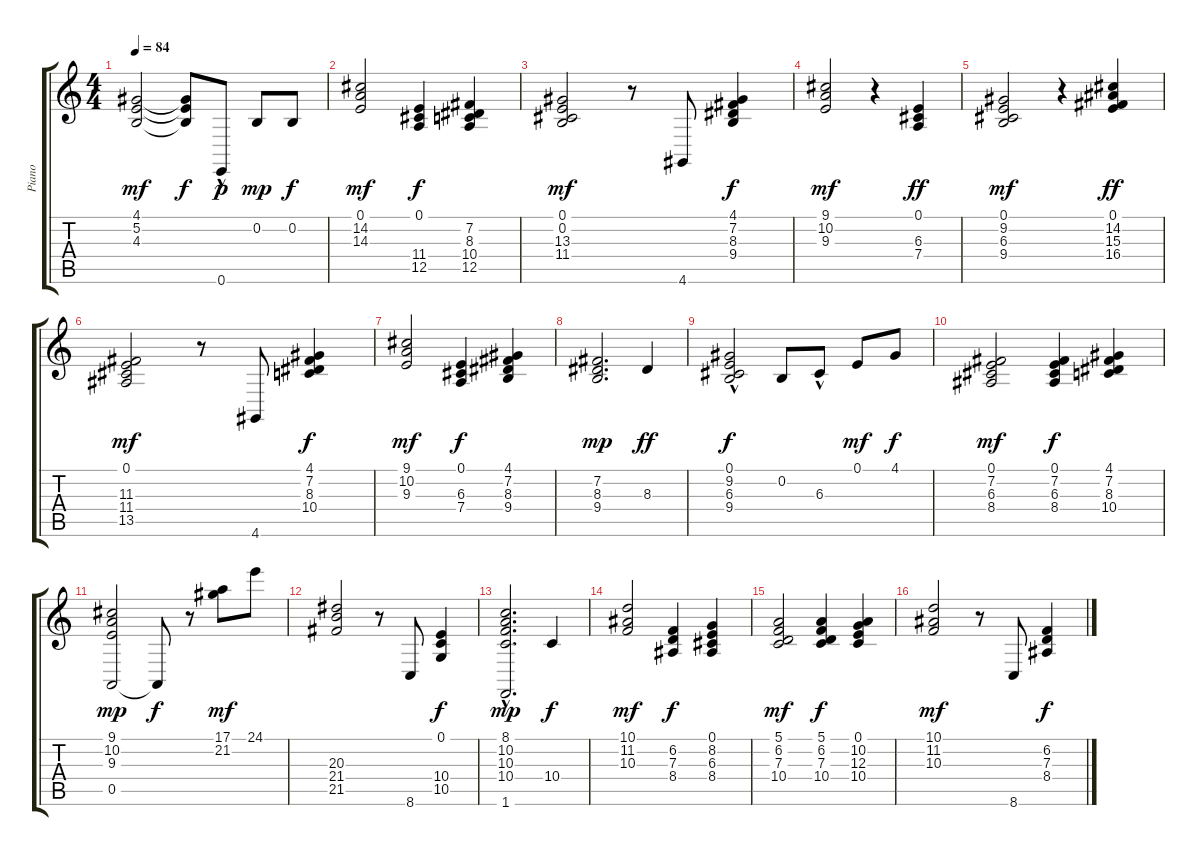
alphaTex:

\track ("Piano   " "Piano   ") {instrument acousticgrandpiano}
\staff {score tabs}
\tuning (E4 B3 G3 D3 A2 E2) {hide}
\ts (4 4)
\tempo 84
\clef g2
\ks c
(4.1 5.2 4.3).2{dy mf} (4.1{t} 5.2{t} 4.3{t}).8{dy f} 0.6{hac}.8{dy p} 0.2.8{dy mp} 0.2.8{dy f} |
(0.1 14.2 14.3).2{dy mf} (0.1 11.4 12.5).4{dy f} (7.2 8.3 10.4 12.5).4 |
(0.1 0.2 13.3 11.4).2{dy mf} r.8 4.6.8 (4.1 7.2 8.3 9.4).4{dy f} |
(9.1 10.2 9.3).2{dy mf} r.4 (0.1 6.3 7.4).4{dy ff} |
(0.1 9.2 6.3 9.4).2{dy mf} r.4 (0.1 14.2 15.3 16.4).4{dy ff} |
(0.1 11.3 11.4 13.5).2{dy mf} r.8 4.6.8 (4.1 7.2 8.3 10.4).4{dy f} |
(9.1 10.2 9.3).2{dy mf} (0.1 6.3 7.4).4{dy f} (4.1 7.2 8.3 9.4).4 |
(7.2 8.3 9.4).2{d dy mp} 8.3.4{dy ff} |
(0.1 9.2{hac} 6.3 9.4{hac}).2{dy f} 0.2.8 6.3{hac}.8 0.1.8{dy mf} 4.1.8{dy f} |
(0.1 7.2 6.3 8.4).2{dy mf} (0.1 7.2 6.3 8.4).4{dy f} (4.1 7.2 8.3 10.4).4 |
(9.1 10.2 9.3 0.5).2{dy mp} 0.5{t}.8{dy f} r.8 (17.1 21.2).8{dy mf} 24.1.8 |
(20.3 21.4 21.5).2 r.8 8.6.8 (0.1 10.4 10.5).4{dy f} |
(8.1 10.2 10.3 10.4{hac} 1.6).2{d dy mp} 10.4.4{dy f} |
(10.1 11.2 10.3).2{dy mf} (6.2 7.3 8.4).4{dy f} (0.1 8.2 6.3 8.4).4 |
(5.1 6.2 7.3 10.4).2{dy mf} (5.1 6.2 7.3 10.4).4{dy f} (0.1 10.2 12.3 10.4).4 |
(10.1 11.2 10.3).2{dy mf} r.8 8.6.8 (6.2 7.3 8.4).4{dy f}
